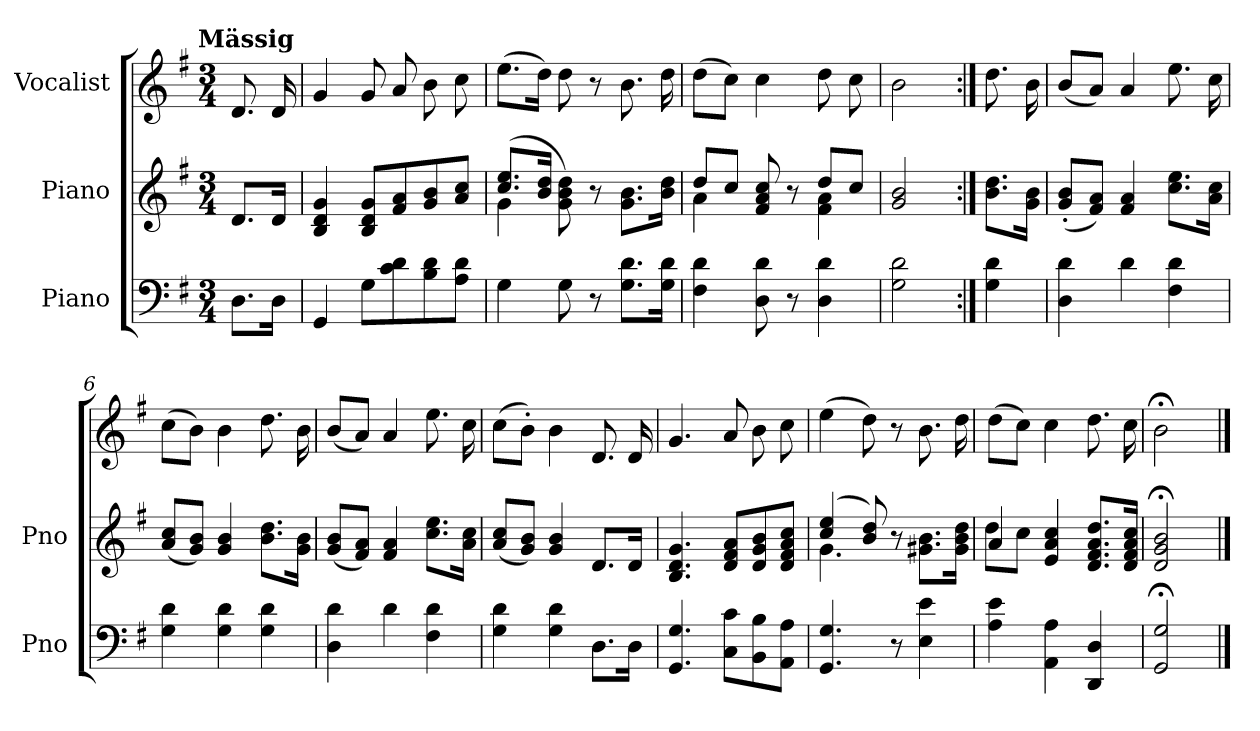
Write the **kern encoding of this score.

**kern	**kern	**kern
*part3	*part2	*part1
*staff3	*staff2	*staff1
*I"Piano	*I"Piano	*I"Vocalist
*I'Pno	*I'Pno	*
*clefF4	*clefG2	*clefG2
*k[f#]	*k[f#]	*k[f#]
*G:	*G:	*G:
!!LO:TX:omd:t=Mässig
*M3/4	*M3/4	*M3/4
*MM86	*MM86	*MM86
=	=	=
8.DL	8.dL	8.d
16DJk	16dJk	16d
=1	=1	=1
4GG	4B 4d 4g	4g
8GL	8B 8d 8gL	8g
8c 8d	8f# 8a	8a
8B 8d	8g 8b	8b
8A 8dJ	8a 8ccJ	8cc
=2	=2	=2
*	*^	*
4G	(8.cc 8.eeL	4g	(8.eeL
.	16b 16ddJk	.	16ddJk)
8G	2ryy	8g 8b 8dd)	8dd
8r	.	8r	8r
8.G 8.dL	.	8.g 8.bL	8.b
16G 16dJk	.	16b 16ddJk	16dd
=3	=3	=3	=3
4F# 4d	8ddL	4a	(8ddL
.	8ccJ	.	8ccJ)
8D 8d	8f# 8a 8cc	4ryy	4cc
8r	8r	.	.
4D 4d	8ddL	4f# 4a	8dd
.	8ccJ	.	8cc
*	*v	*v	*
=4	=4	=4
2G 2d	2g 2b	2b
=:|!	=:|!	=:|!
4G 4d	8.b 8.ddL	8.dd
.	16g 16bJk	16b
=5	=5	=5
4D 4d	(8g' 8b'L	(8bL
.	8f# 8aJ)	8aJ)
4d	4f# 4a	4a
4F# 4d	8.cc 8.eeL	8.ee
.	16a 16ccJk	16cc
=6	=6	=6
4G 4d	(8a 8ccL	(8ccL
.	8g 8bJ)	8bJ)
4G 4d	4g 4b	4b
4G 4d	8.b 8.ddL	8.dd
.	16g 16bJk	16b
=7	=7	=7
4D 4d	(8g 8bL	(8bL
.	8f# 8aJ)	8aJ)
4d	4f# 4a	4a
4F# 4d	8.cc 8.eeL	8.ee
.	16a 16ccJk	16cc
=8	=8	=8
4G 4d	(8a 8ccL	(8ccL
.	8g 8bJ)	8b'J)
4G 4d	4g 4b	4b
8.DL	8.dL	8.d
16DJk	16dJk	16d
=9	=9	=9
4.GG 4.G	4.B 4.d 4.g	4.g
8C 8cL	8d 8f# 8aL	8a
8BB 8B	8d 8g 8b	8b
8AA 8AJ	8d 8f# 8a 8ccJ	8cc
=10	=10	=10
*	*^	*
4.GG 4.G	(4cc 4ee	4.g	(4ee
.	8b 8dd)	.	8dd)
8r	8r	4.ryy	8r
4E 4e	8.g#X 8.bL	.	8.b
.	16g# 16b 16ddJk	.	16dd
=11	=11	=11	=11
4A 4e	4a	8ddL	(8ddL
.	.	8ccJ	8ccJ)
4AA 4A	2ryy	4e 4a 4cc	4cc
4DD 4D	.	8.d 8.f# 8.a 8.ddL	8.dd
.	.	16d 16f# 16a 16ccJk	16cc
*	*v	*v	*
=12	=12	=12
2GG;< 2G;<	2d;< 2g;< 2b;<	2b;<
==	==	==
*-	*-	*-
